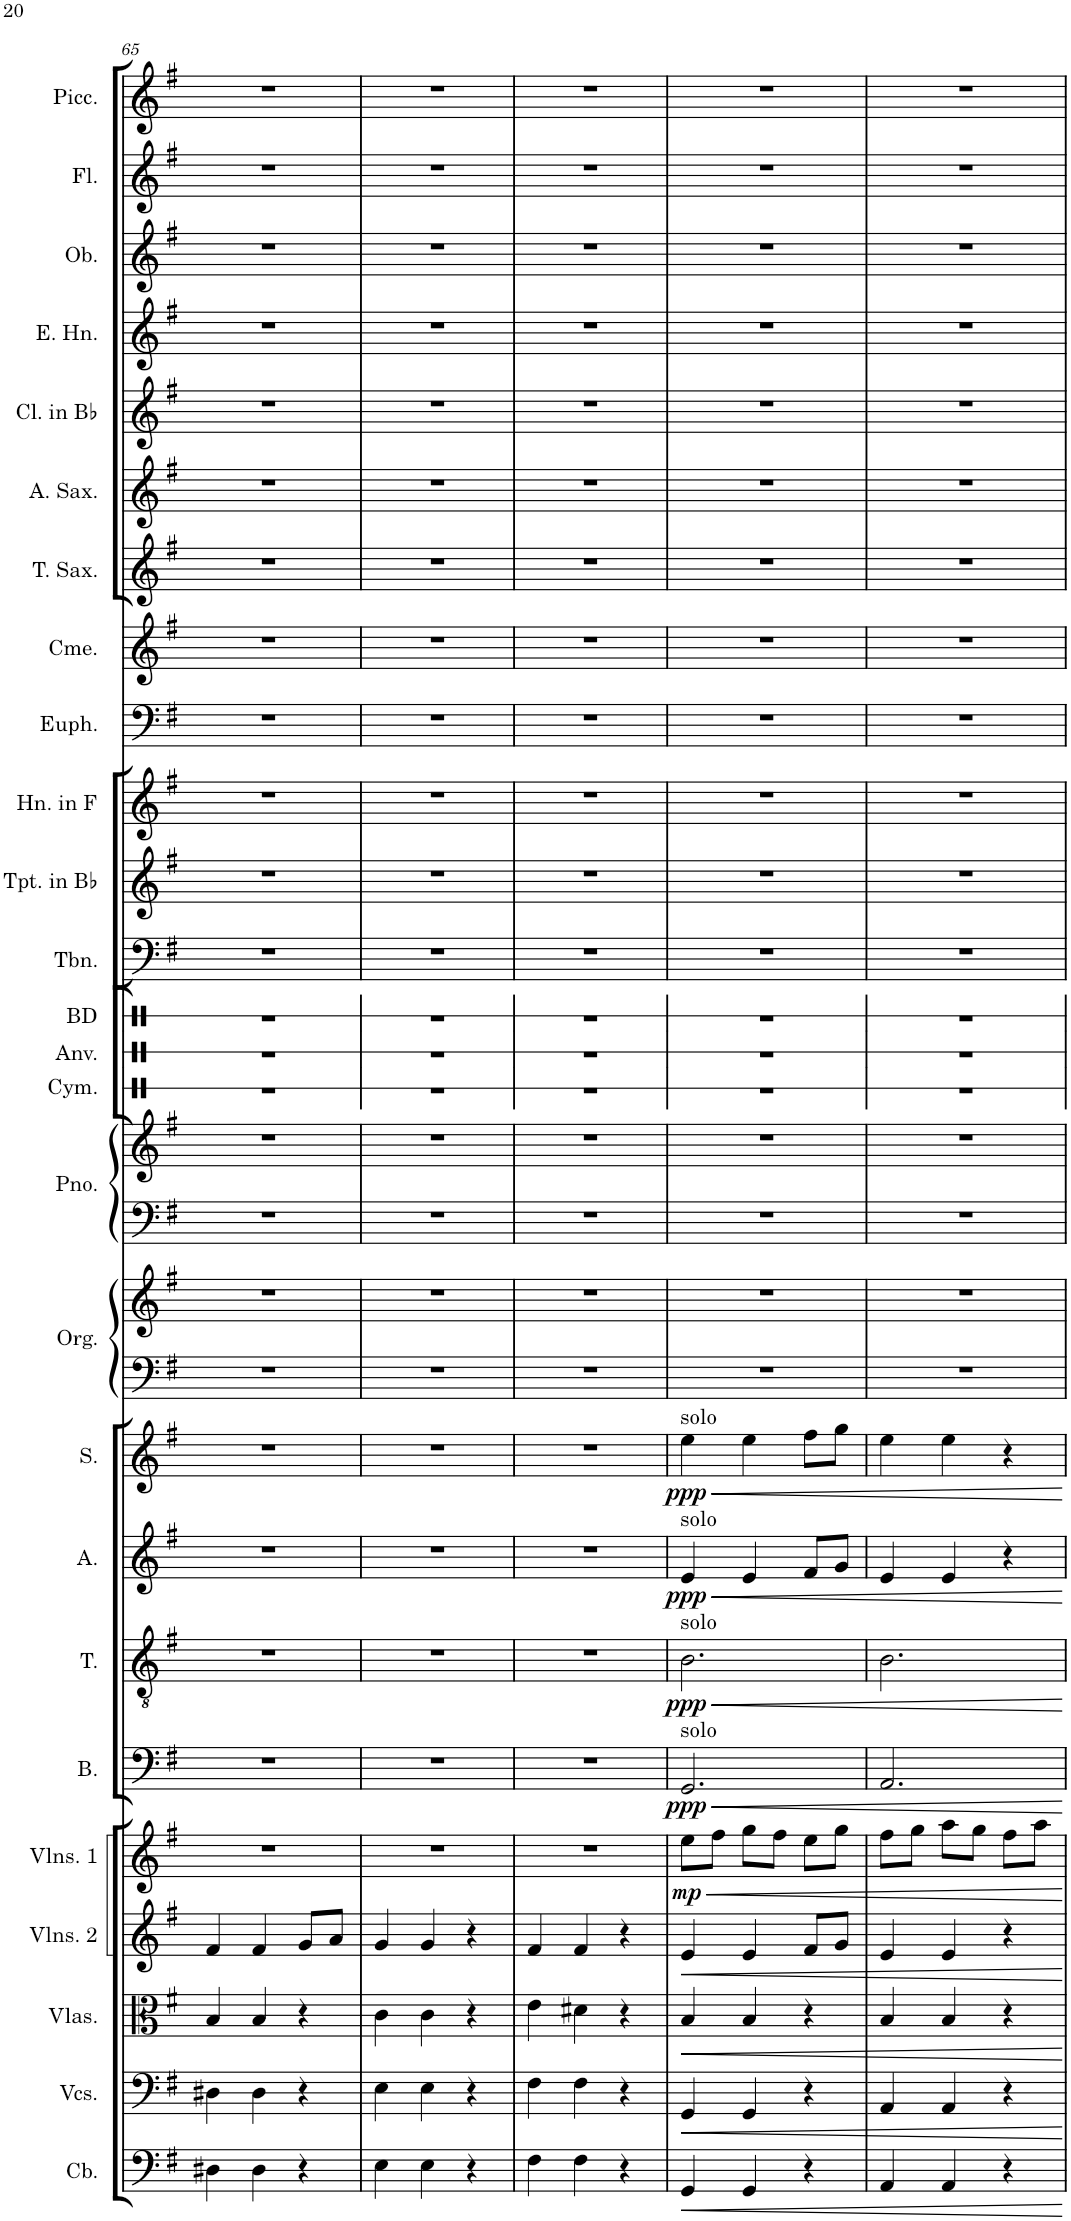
**kern	**kern	**kern	**kern	**kern	**dynam	**kern	**dynam	**kern	**dynam	**kern	**dynam	**kern	**dynam	**kern	**kern	**kern	**kern	**kern	**kern	**kern	**kern	**kern	**kern	**kern	**kern	**kern	**kern	**kern	**kern	**kern
*part24	*part23	*part22	*part21	*part20	*part20	*part19	*part19	*part18	*part18	*part17	*part17	*part16	*part16	*part15	*part15	*part14	*part14	*part13	*part12	*part11	*part10	*part9	*part8	*part7	*part6	*part5	*part4	*part3	*part2	*part1
*staff26	*staff25	*staff24	*staff23	*staff22	*staff22	*staff21	*staff21	*staff20	*staff20	*staff19	*staff19	*staff18	*staff18	*staff17	*staff16	*staff15	*staff14	*staff13	*staff12	*staff11	*staff10	*staff9	*staff8	*staff7	*staff6	*staff5	*staff4	*staff3	*staff2	*staff1
*I"Contrabass	*I"Violoncellos	*I"Violas	*I"Violins 2	*I"Violins 1	*	*I"Bass	*	*I"Tenor	*	*I"Alto	*	*I"Soprano	*	*I"Organ	*	*I"Piano	*	*I"Bass Drum	*I"Trombone	*I"Trumpet in Bb	*I"Horn in F	*I"Euphonium	*I"Chimes	*I"Tenor Saxophone	*I"Alto Saxophone	*I"Clarinet in Bb	*I"English Horn	*I"Oboe	*I"Flute	*I"Piccolo
*I'Cb.	*I'Vcs.	*I'Vlas.	*I'Vlns. 2	*I'Vlns. 1	*	*I'B.	*	*I'T.	*	*I'A.	*	*I'S.	*	*I'Org.	*	*I'Pno.	*	*I'BD	*I'Tbn.	*I'Tpt. in Bb	*I'Hn. in F	*I'Euph.	*I'Cme.	*I'T. Sax.	*I'A. Sax.	*I'Cl. in Bb	*I'E. Hn.	*I'Ob.	*I'Fl.	*I'Picc.
!!LO:PB:g=z
*clefF4	*clefF4	*clefC3	*clefG2	*clefG2	*	*clefF4	*	*clefGv2	*	*clefG2	*	*clefG2	*	*clefF4	*clefG2	*clefF4	*clefG2	*clefX	*clefF4	*clefG2	*clefG2	*clefF4	*clefG2	*clefG2	*clefG2	*clefG2	*clefG2	*clefG2	*clefG2	*clefG2
*Trd7c12	*	*	*	*	*	*	*	*	*	*	*	*	*	*	*	*	*	*	*	*Trd1c2	*Trd4c7	*	*	*Trd8c14	*Trd5c9	*Trd1c2	*Trd4c7	*	*	*Trd-7c-12
*k[f#]	*k[f#]	*k[f#]	*k[f#]	*k[f#]	*	*k[f#]	*	*k[f#]	*	*k[f#]	*	*k[f#]	*	*k[f#]	*k[f#]	*k[f#]	*k[f#]	*k[]	*k[f#]	*k[f#]	*k[f#]	*k[f#]	*k[f#]	*k[f#]	*k[f#]	*k[f#]	*k[f#]	*k[f#]	*k[f#]	*k[f#]
*M3/4	*M3/4	*M3/4	*M3/4	*M3/4	*	*M3/4	*	*M3/4	*	*M3/4	*	*M3/4	*	*M3/4	*M3/4	*M3/4	*M3/4	*M3/4	*M3/4	*M3/4	*M3/4	*M3/4	*M3/4	*M3/4	*M3/4	*M3/4	*M3/4	*M3/4	*M3/4	*M3/4
=65	=65	=65	=65	=65	=65	=65	=65	=65	=65	=65	=65	=65	=65	=65	=65	=65	=65	=65	=65	=65	=65	=65	=65	=65	=65	=65	=65	=65	=65	=65
4D#X\	4D#X\	4B/	4f#/	2.r	.	2.r	.	2.r	.	2.r	.	2.r	.	2.r	2.r	2.r	2.r	2.r	2.r	2.r	2.r	2.r	2.r	2.r	2.r	2.r	2.r	2.r	2.r	2.r
4D#\	4D#\	4B/	4f#/	.	.	.	.	.	.	.	.	.	.	.	.	.	.	.	.	.	.	.	.	.	.	.	.	.	.	.
4r	4r	4r	8g/L	.	.	.	.	.	.	.	.	.	.	.	.	.	.	.	.	.	.	.	.	.	.	.	.	.	.	.
.	.	.	8a/J	.	.	.	.	.	.	.	.	.	.	.	.	.	.	.	.	.	.	.	.	.	.	.	.	.	.	.
=66	=66	=66	=66	=66	=66	=66	=66	=66	=66	=66	=66	=66	=66	=66	=66	=66	=66	=66	=66	=66	=66	=66	=66	=66	=66	=66	=66	=66	=66	=66
4E\	4E\	4c\	4g/	2.r	.	2.r	.	2.r	.	2.r	.	2.r	.	2.r	2.r	2.r	2.r	2.r	2.r	2.r	2.r	2.r	2.r	2.r	2.r	2.r	2.r	2.r	2.r	2.r
4E\	4E\	4c\	4g/	.	.	.	.	.	.	.	.	.	.	.	.	.	.	.	.	.	.	.	.	.	.	.	.	.	.	.
4r	4r	4r	4r	.	.	.	.	.	.	.	.	.	.	.	.	.	.	.	.	.	.	.	.	.	.	.	.	.	.	.
=67	=67	=67	=67	=67	=67	=67	=67	=67	=67	=67	=67	=67	=67	=67	=67	=67	=67	=67	=67	=67	=67	=67	=67	=67	=67	=67	=67	=67	=67	=67
4F#\	4F#\	4e\	4f#/	2.r	.	2.r	.	2.r	.	2.r	.	2.r	.	2.r	2.r	2.r	2.r	2.r	2.r	2.r	2.r	2.r	2.r	2.r	2.r	2.r	2.r	2.r	2.r	2.r
4F#\	4F#\	4d#X\	4f#/	.	.	.	.	.	.	.	.	.	.	.	.	.	.	.	.	.	.	.	.	.	.	.	.	.	.	.
4r	4r	4r	4r	.	.	.	.	.	.	.	.	.	.	.	.	.	.	.	.	.	.	.	.	.	.	.	.	.	.	.
=68	=68	=68	=68	=68	=68	=68	=68	=68	=68	=68	=68	=68	=68	=68	=68	=68	=68	=68	=68	=68	=68	=68	=68	=68	=68	=68	=68	=68	=68	=68
!	!	!	!	!	!	!	!	!	!	!	!	!LO:TX:a:t=solo	!	!	!	!	!	!	!	!	!	!	!	!	!	!	!	!	!	!
!	!	!	!	!	!	!	!	!	!	!LO:TX:a:t=solo	!	!	!	!	!	!	!	!	!	!	!	!	!	!	!	!	!	!	!	!
!	!	!	!	!	!	!	!	!LO:TX:a:t=solo	!	!	!	!	!	!	!	!	!	!	!	!	!	!	!	!	!	!	!	!	!	!
!	!	!	!	!	!	!LO:TX:a:t=solo	!	!	!	!	!	!	!	!	!	!	!	!	!	!	!	!	!	!	!	!	!	!	!	!
!	!	!	!	!	!LO:DY:b	!	!LO:DY:b	!	!LO:DY:b	!	!LO:DY:b	!	!LO:DY:b	!	!	!	!	!	!	!	!	!	!	!	!	!	!	!	!	!
4GG/	4GG/	4B/	4e/	8ee\L	mp	2.GG/	ppp	2.B\	ppp	4e/	ppp	4ee\	ppp	2.r	2.r	2.r	2.r	2.r	2.r	2.r	2.r	2.r	2.r	2.r	2.r	2.r	2.r	2.r	2.r	2.r
.	.	.	.	8ff#\J	.	.	.	.	.	.	.	.	.	.	.	.	.	.	.	.	.	.	.	.	.	.	.	.	.	.
4GG/	4GG/	4B/	4e/	8gg\L	.	.	.	.	.	4e/	.	4ee\	.	.	.	.	.	.	.	.	.	.	.	.	.	.	.	.	.	.
.	.	.	.	8ff#\J	.	.	.	.	.	.	.	.	.	.	.	.	.	.	.	.	.	.	.	.	.	.	.	.	.	.
4r	4r	4r	8f#/L	8ee\L	.	.	.	.	.	8f#/L	.	8ff#\L	.	.	.	.	.	.	.	.	.	.	.	.	.	.	.	.	.	.
.	.	.	8g/J	8gg\J	.	.	.	.	.	8g/J	.	8gg\J	.	.	.	.	.	.	.	.	.	.	.	.	.	.	.	.	.	.
=69	=69	=69	=69	=69	=69	=69	=69	=69	=69	=69	=69	=69	=69	=69	=69	=69	=69	=69	=69	=69	=69	=69	=69	=69	=69	=69	=69	=69	=69	=69
4AA/	4AA/	4B/	4e/	8ff#\L	.	2.AA/	.	2.B\	.	4e/	.	4ee\	.	2.r	2.r	2.r	2.r	2.r	2.r	2.r	2.r	2.r	2.r	2.r	2.r	2.r	2.r	2.r	2.r	2.r
.	.	.	.	8gg\J	.	.	.	.	.	.	.	.	.	.	.	.	.	.	.	.	.	.	.	.	.	.	.	.	.	.
4AA/	4AA/	4B/	4e/	8aa\L	.	.	.	.	.	4e/	.	4ee\	.	.	.	.	.	.	.	.	.	.	.	.	.	.	.	.	.	.
.	.	.	.	8gg\J	.	.	.	.	.	.	.	.	.	.	.	.	.	.	.	.	.	.	.	.	.	.	.	.	.	.
4r	4r	4r	4r	8ff#\L	.	.	.	.	.	4r	.	4r	.	.	.	.	.	.	.	.	.	.	.	.	.	.	.	.	.	.
.	.	.	.	8aa\J	.	.	.	.	.	.	.	.	.	.	.	.	.	.	.	.	.	.	.	.	.	.	.	.	.	.
=	=	=	=	=	=	=	=	=	=	=	=	=	=	=	=	=	=	=	=	=	=	=	=	=	=	=	=	=	=	=
*-	*-	*-	*-	*-	*-	*-	*-	*-	*-	*-	*-	*-	*-	*-	*-	*-	*-	*-	*-	*-	*-	*-	*-	*-	*-	*-	*-	*-	*-	*-
